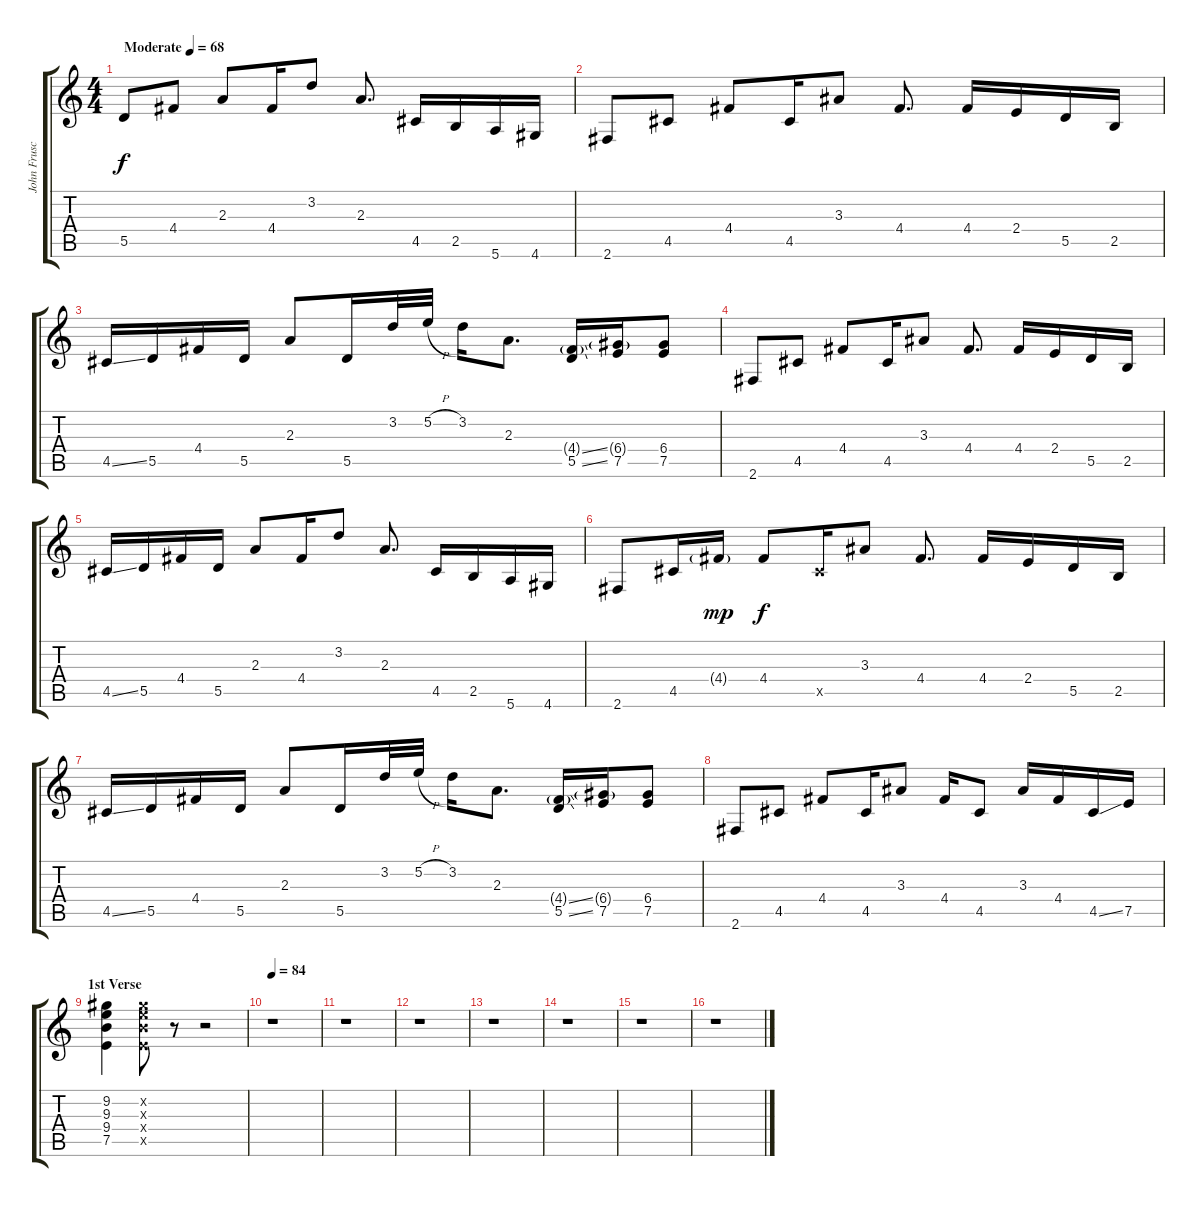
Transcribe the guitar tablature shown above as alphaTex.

\track ("John Frusciante" "John Frusc") {instrument electricguitarclean}
\staff {score tabs}
\tuning (E4 B3 G3 D3 A2 E2) {hide}
\ts (4 4)
\tempo (68 "Moderate")
\clef g2
\ks c
5.5.8{dy f instrument electricguitarclean} 4.4.8 2.3.8 4.4.16 3.2.8 2.3.8{d} 4.5.16 2.5.16 5.6.16 4.6.16 |
2.6.8 4.5.8 4.4.8 4.5.16 3.3.8 4.4.8{d} 4.4.16 2.4.16 5.5.16 2.5.16 |
4.5{ss}.16 5.5.16 4.4.16 5.5.16 2.3.8 5.5.16 3.2.32 5.2{h}.32 3.2.16 2.3.8{d} (4.4{ss g} 5.5{ss}).16 (6.4{g} 7.5).16 (6.4 7.5).8 |
2.6.8 4.5.8 4.4.8 4.5.16 3.3.8 4.4.8{d} 4.4.16 2.4.16 5.5.16 2.5.16 |
4.5{ss}.16 5.5.16 4.4.16 5.5.16 2.3.8 4.4.16 3.2.8 2.3.8{d} 4.5.16 2.5.16 5.6.16 4.6.16 |
2.6.8 4.5.16 4.4{g}.16{dy mp} 4.4.8{dy f} 4.5{x}.16 3.3.8 4.4.8{d} 4.4.16 2.4.16 5.5.16 2.5.16 |
4.5{ss}.16 5.5.16 4.4.16 5.5.16 2.3.8 5.5.16 3.2.32 5.2{h}.32 3.2.16 2.3.8{d} (4.4{ss g} 5.5{ss}).16 (6.4{g} 7.5).16 (6.4 7.5).8 |
2.6.8 4.5.8 4.4.8 4.5.16 3.3.8 4.4.16 4.5.8 3.3.16 4.4.16 4.5{ss}.16 7.5.16 |
\section ("" "1st Verse")
(9.2 9.3 9.4 7.5).4 (9.2{x} 9.3{x} 9.4{x} 7.5{x}).8 r.8 r.2 |
\tempo 84
r.1 |
r.1 |
r.1 |
r.1 |
r.1 |
r.1 |
r.1
